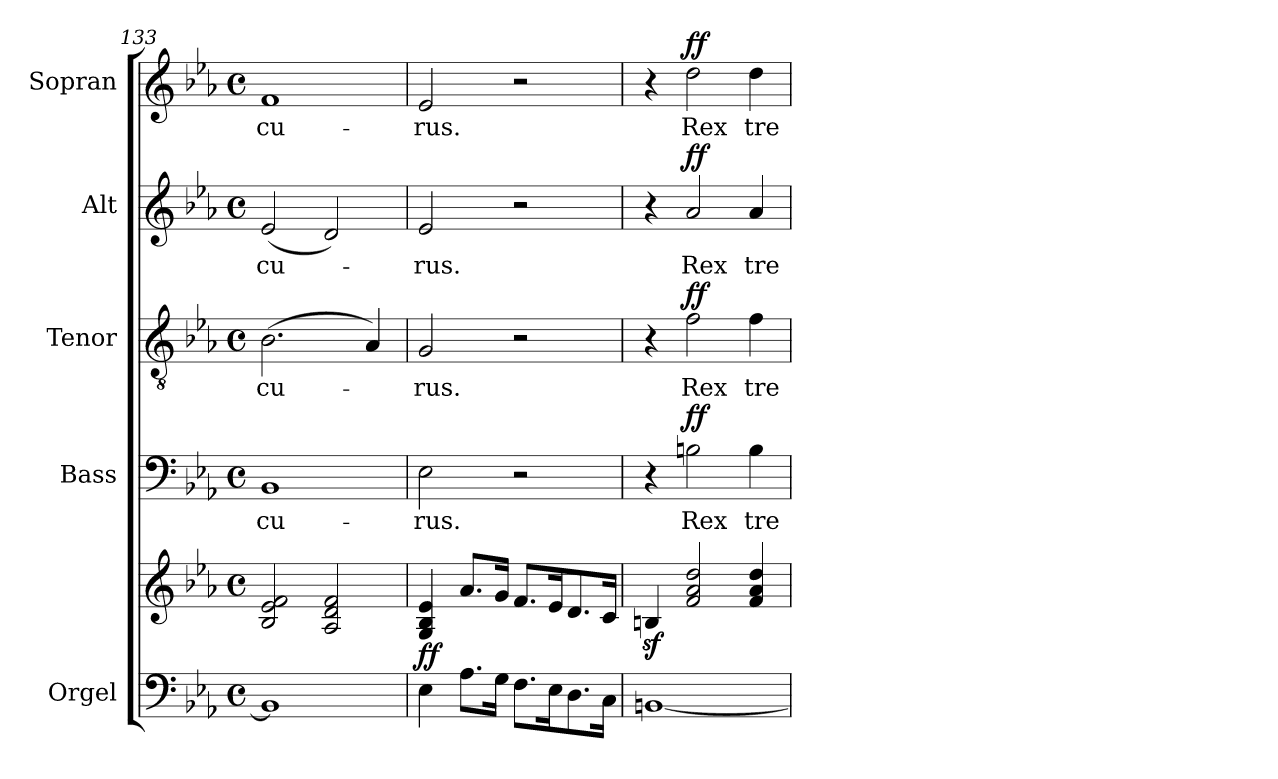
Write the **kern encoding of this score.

**kern	**kern	**dynam	**kern	**text	**dynam	**kern	**text	**dynam	**kern	**text	**dynam	**kern	**text	**dynam
*part5	*part5	*part5	*part4	*part4	*part4	*part3	*part3	*part3	*part2	*part2	*part2	*part1	*part1	*part1
*staff6	*staff5	*staff5/6	*staff4	*staff4	*staff4	*staff3	*staff3	*staff3	*staff2	*staff2	*staff2	*staff1	*staff1	*staff1
*I"Orgel	*	*	*I"Bass	*	*	*I"Tenor	*	*	*I"Alt	*	*	*I"Sopran	*	*
*I'Org.	*	*	*I'B.	*	*	*I'T.	*	*	*I'A.	*	*	*I'S.	*	*
*clefF4	*clefG2	*	*clefF4	*	*	*clefGv2	*	*	*clefG2	*	*	*clefG2	*	*
*k[b-e-a-]	*k[b-e-a-]	*	*k[b-e-a-]	*	*	*k[b-e-a-]	*	*	*k[b-e-a-]	*	*	*k[b-e-a-]	*	*
*E-:	*E-:	*	*E-:	*	*	*E-:	*	*	*E-:	*	*	*E-:	*	*
*M4/4	*M4/4	*	*M4/4	*	*	*M4/4	*	*	*M4/4	*	*	*M4/4	*	*
*met(c)	*met(c)	*	*met(c)	*	*	*met(c)	*	*	*met(c)	*	*	*met(c)	*	*
=133	=133	=133	=133	=133	=133	=133	=133	=133	=133	=133	=133	=133	=133	=133
!	!	!	!	!LO:LY:b	!	!	!LO:LY:b	!	!	!LO:LY:b	!	!	!LO:LY:b	!
1BB-]	2B-/ 2e-/ 2f/	.	1BB-	-cu-	.	(>2.B-\	-cu-	.	(<2e-/	-cu-	.	1f	-cu-	.
.	2A-/ 2d/ 2f/	.	.	.	.	.	.	.	2d/)	.	.	.	.	.
.	.	.	.	.	.	4A-/)	.	.	.	.	.	.	.	.
!!LO:PB:g=z
=134	=134	=134	=134	=134	=134	=134	=134	=134	=134	=134	=134	=134	=134	=134
!	!	!LO:DY:b	!	!LO:LY:b	!	!	!LO:LY:b	!	!	!LO:LY:b	!	!	!LO:LY:b	!
4E-\	4G/ 4B-/ 4e-/	ff	2E-\	-rus.	.	2G/	-rus.	.	2e-/	-rus.	.	2e-/	-rus.	.
8.A-\L	8.a-/L	.	.	.	.	.	.	.	.	.	.	.	.	.
16G\Jk	16g/Jk	.	.	.	.	.	.	.	.	.	.	.	.	.
8.F\L	8.f/L	.	2r	.	.	2r	.	.	2r	.	.	2r	.	.
16E-\k	16e-/k	.	.	.	.	.	.	.	.	.	.	.	.	.
8.D\	8.d/	.	.	.	.	.	.	.	.	.	.	.	.	.
16C\Jk	16c/Jk	.	.	.	.	.	.	.	.	.	.	.	.	.
=135	=135	=135	=135	=135	=135	=135	=135	=135	=135	=135	=135	=135	=135	=135
[1BBn	4Bnz</	.	4r	.	.	4r	.	.	4r	.	.	4r	.	.
!	!	!	!	!LO:LY:b	!LO:DY:a	!	!LO:LY:b	!LO:DY:a	!	!LO:LY:b	!LO:DY:a	!	!LO:LY:b	!LO:DY:a
.	2f/ 2a-/ 2dd/	.	2Bn\	Rex	ff	2f\	Rex	ff	2a-/	Rex	ff	2dd\	Rex	ff
!	!	!	!	!LO:LY:b	!	!	!LO:LY:b	!	!	!LO:LY:b	!	!	!LO:LY:b	!
.	4f/ 4a-/ 4dd/	.	4B\	tre-	.	4f\	tre-	.	4a-/	tre-	.	4dd\	tre-	.
=	=	=	=	=	=	=	=	=	=	=	=	=	=	=
*-	*-	*-	*-	*-	*-	*-	*-	*-	*-	*-	*-	*-	*-	*-
